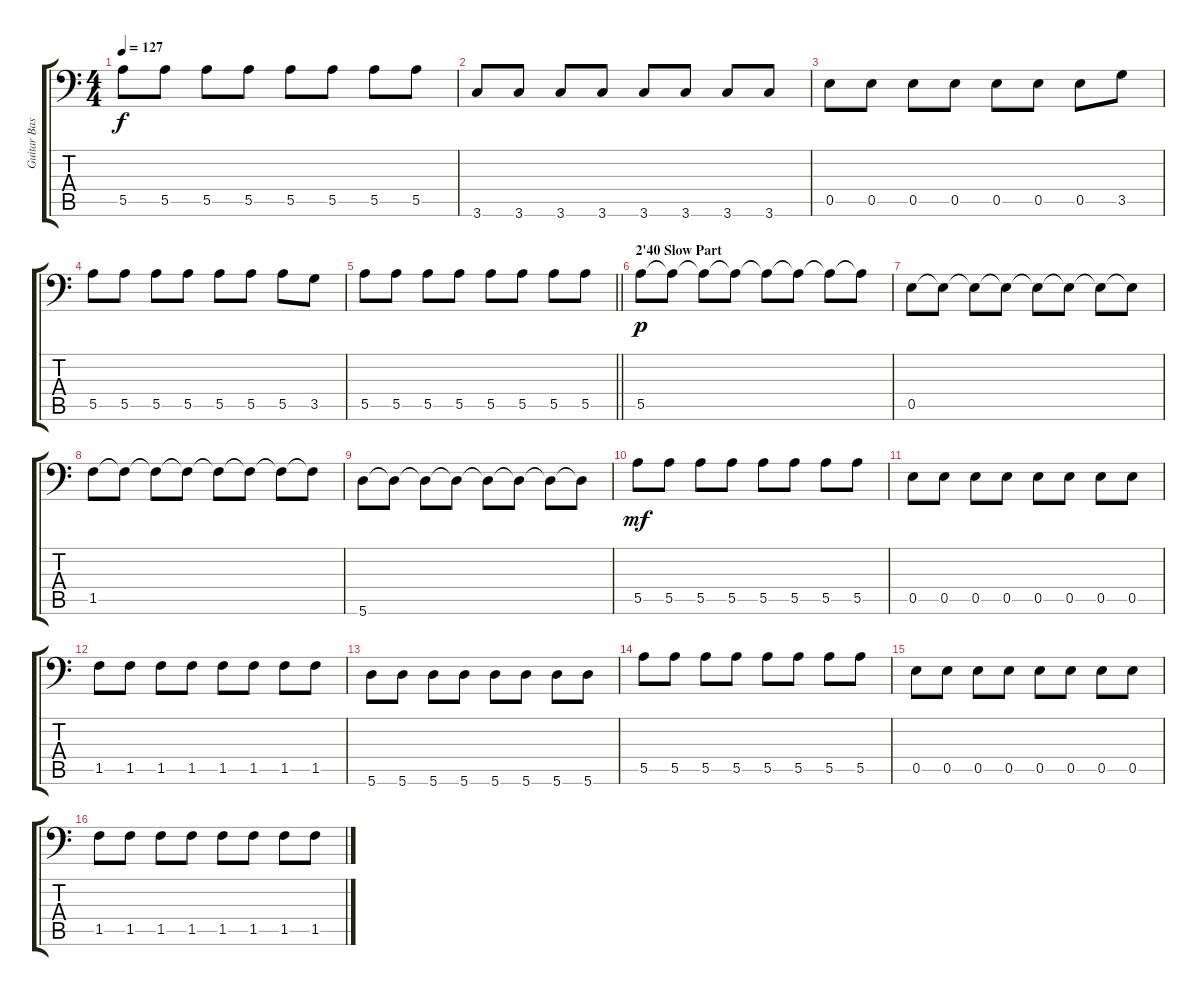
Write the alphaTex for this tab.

\track ("Guitar Bass" "Guitar Bas") {instrument electricbassfinger}
\staff {score tabs}
\tuning (B3 Gb3 D3 A2 E2 A1) {hide}
\ts (4 4)
\tempo 127
\clef f4
\ks c
5.5.8{dy f} 5.5.8 5.5.8 5.5.8 5.5.8 5.5.8 5.5.8 5.5.8 |
3.6.8 3.6.8 3.6.8 3.6.8 3.6.8 3.6.8 3.6.8 3.6.8 |
0.5.8 0.5.8 0.5.8 0.5.8 0.5.8 0.5.8 0.5.8 3.5.8 |
5.5.8 5.5.8 5.5.8 5.5.8 5.5.8 5.5.8 5.5.8 3.5.8 |
\barLineRight lightlight
5.5.8 5.5.8 5.5.8 5.5.8 5.5.8 5.5.8 5.5.8 5.5.8 |
\section ("" "2'40 Slow Part")
5.5.8{dy p} 5.5{t}.8 5.5{t}.8 5.5{t}.8 5.5{t}.8 5.5{t}.8 5.5{t}.8 5.5{t}.8 |
0.5.8 0.5{t}.8 0.5{t}.8 0.5{t}.8 0.5{t}.8 0.5{t}.8 0.5{t}.8 0.5{t}.8 |
1.5.8 1.5{t}.8 1.5{t}.8 1.5{t}.8 1.5{t}.8 1.5{t}.8 1.5{t}.8 1.5{t}.8 |
5.6.8 5.6{t}.8 5.6{t}.8 5.6{t}.8 5.6{t}.8 5.6{t}.8 5.6{t}.8 5.6{t}.8 |
5.5.8{dy mf} 5.5.8 5.5.8 5.5.8 5.5.8 5.5.8 5.5.8 5.5.8 |
0.5.8 0.5.8 0.5.8 0.5.8 0.5.8 0.5.8 0.5.8 0.5.8 |
1.5.8 1.5.8 1.5.8 1.5.8 1.5.8 1.5.8 1.5.8 1.5.8 |
5.6.8 5.6.8 5.6.8 5.6.8 5.6.8 5.6.8 5.6.8 5.6.8 |
5.5.8 5.5.8 5.5.8 5.5.8 5.5.8 5.5.8 5.5.8 5.5.8 |
0.5.8 0.5.8 0.5.8 0.5.8 0.5.8 0.5.8 0.5.8 0.5.8 |
1.5.8 1.5.8 1.5.8 1.5.8 1.5.8 1.5.8 1.5.8 1.5.8
